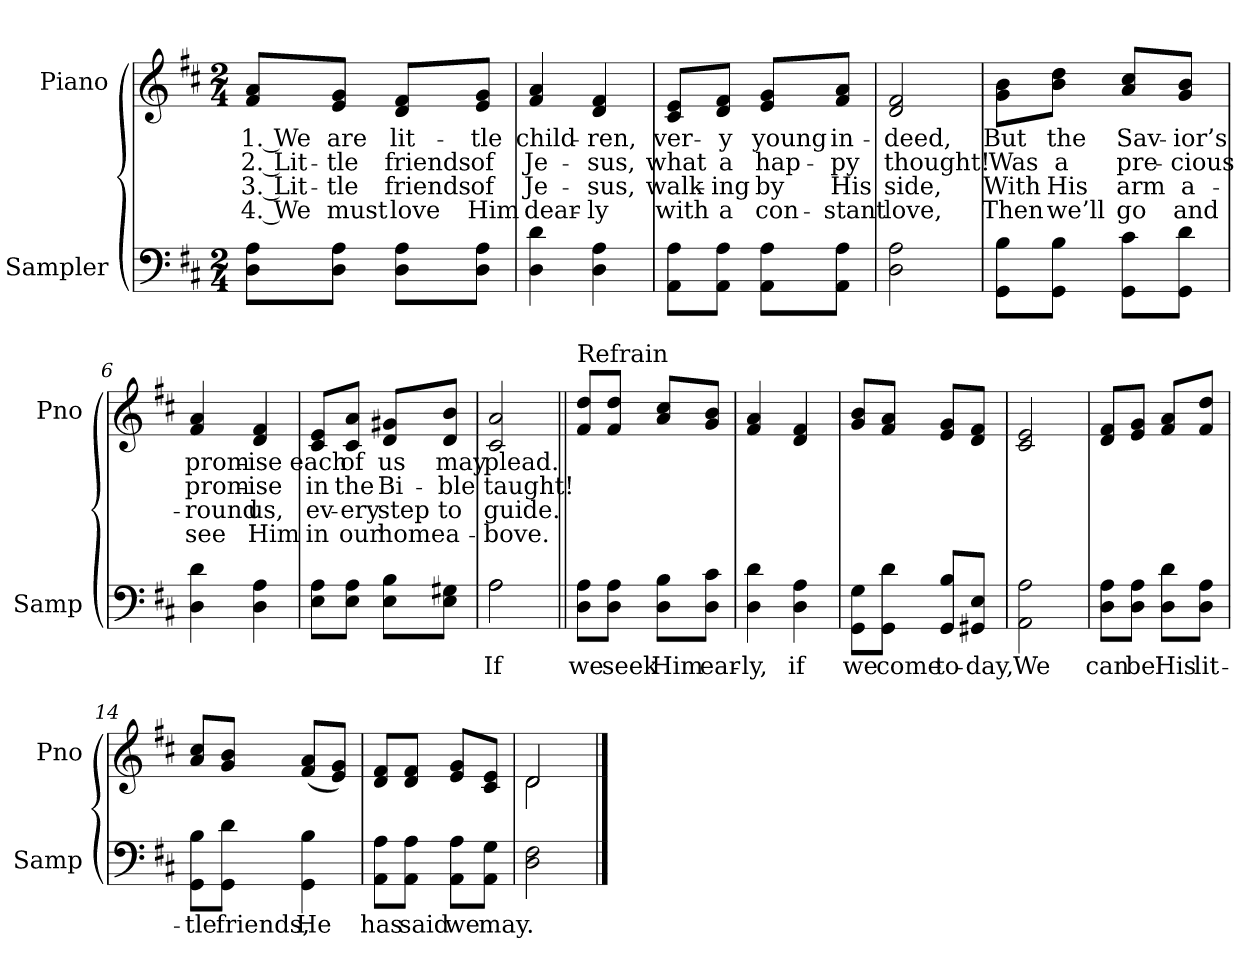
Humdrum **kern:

**kern	**text	**kern	**text	**text	**text	**text
*part2	*part2	*part1	*part1	*part1	*part1	*part1
*staff2	*staff2	*staff1	*staff1	*staff1	*staff1	*staff1
*I"Sampler	*	*I"Piano	*	*	*	*
*I'Samp	*	*I'Pno	*	*	*	*
*clefF4	*	*clefG2	*	*	*	*
*k[f#c#]	*	*k[f#c#]	*	*	*	*
*D:	*	*D:	*	*	*	*
*M2/4	*	*M2/4	*	*	*	*
=1	=1	=1	=1	=1	=1	=1
8D\ 8A\L	.	8f#/ 8a/L	1. We	2. Lit-	3. Lit-	4. We
8D\ 8A\J	.	8e/ 8g/J	are	-tle	-tle	must
8D\ 8A\L	.	8d/ 8f#/L	lit-	friends	friends	love
8D\ 8A\J	.	8e/ 8g/J	-tle	of	of	Him
=2	=2	=2	=2	=2	=2	=2
4D 4d	.	4f# 4a	child-	Je-	Je-	dear-
4D 4A	.	4d 4f#	-ren,	-sus,	-sus,	-ly
=3	=3	=3	=3	=3	=3	=3
8AA\ 8A\L	.	8c#/ 8e/L	ver-	what	walk-	with
8AA\ 8A\J	.	8d/ 8f#/J	-y	a	-ing	a
8AA\ 8A\L	.	8e/ 8g/L	young	hap-	by	con-
8AA\ 8A\J	.	8f#/ 8a/J	in-	-py	His	-stant
=4	=4	=4	=4	=4	=4	=4
2D 2A	.	2d 2f#	-deed,	thought!	side,	love,
=5	=5	=5	=5	=5	=5	=5
8GG\ 8B\L	.	8g\ 8b\L	But	Was	With	Then
8GG\ 8B\J	.	8b\ 8dd\J	the	a	His	we’ll
8GG\ 8c#\L	.	8a/ 8cc#/L	Sav-	pre-	arm	go
8GG\ 8d\J	.	8g/ 8b/J	-ior’s	-cious	a-	and
=6	=6	=6	=6	=6	=6	=6
4D 4d	.	4f# 4a	prom-	prom-	-round	see
4D 4A	.	4d 4f#	-ise	-ise	us,	Him
=7	=7	=7	=7	=7	=7	=7
8E\ 8A\L	.	8c#/ 8e/L	each	in	ev-	in
8E\ 8A\J	.	8c#/ 8a/J	of	the	-ery	our
8E\ 8B\L	.	8d/ 8g#X/L	us	Bi-	step	home
8E\ 8G#X\J	.	8d/ 8b/J	may	-ble	to	a-
=8	=8	=8	=8	=8	=8	=8
*^	*	*	*	*	*	*
2A\	2A	If	2c# 2a	plead.	taught!	guide.	-bove.
=9||	=9||	=9||	=9||	=9||	=9||	=9||	=9||
!	!	!	!LO:TX:t=Refrain	!	!	!	!
*v	*v	*	*	*	*	*	*
8D\ 8A\L	we	8f#/ 8dd/L	.	.	.	.
8D\ 8A\J	seek	8f#/ 8dd/J	.	.	.	.
8D\ 8B\L	Him	8a/ 8cc#/L	.	.	.	.
8D\ 8c#\J	ear-	8g/ 8b/J	.	.	.	.
=10	=10	=10	=10	=10	=10	=10
4D 4d	-ly,	4f# 4a	.	.	.	.
4D 4A	if	4d 4f#	.	.	.	.
=11	=11	=11	=11	=11	=11	=11
8GG\ 8G\L	we	8g/ 8b/L	.	.	.	.
8GG\ 8d\J	come	8f#/ 8a/J	.	.	.	.
8GG/ 8B/L	to-	8e/ 8g/L	.	.	.	.
8GG#X/ 8E/J	-day,	8d/ 8f#/J	.	.	.	.
=12	=12	=12	=12	=12	=12	=12
2AA 2A	We	2c# 2e	.	.	.	.
=13	=13	=13	=13	=13	=13	=13
8D\ 8A\L	can	8d/ 8f#/L	.	.	.	.
8D\ 8A\J	be	8e/ 8g/J	.	.	.	.
8D\ 8d\L	His	8f#/ 8a/L	.	.	.	.
8D\ 8A\J	lit-	8f#/ 8dd/J	.	.	.	.
=14	=14	=14	=14	=14	=14	=14
8GG\ 8B\L	-tle	8a/ 8cc#/L	.	.	.	.
8GG\ 8d\J	friends,	8g/ 8b/J	.	.	.	.
4GG 4B	He	(8f#/ 8a/L	.	.	.	.
.	.	8e/ 8g/J)	.	.	.	.
=15	=15	=15	=15	=15	=15	=15
8AA\ 8A\L	has	8d/ 8f#/L	.	.	.	.
8AA\ 8A\J	said	8d/ 8f#/J	.	.	.	.
8AA\ 8A\L	we	8e/ 8g/L	.	.	.	.
8AA\ 8G\J	may.	8c#/ 8e/J	.	.	.	.
=16	=16	=16	=16	=16	=16	=16
*	*	*^	*	*	*	*
2D 2F#	.	2d/	2d	.	.	.	.
*	*	*v	*v	*	*	*	*
==	==	==	==	==	==	==
*-	*-	*-	*-	*-	*-	*-
